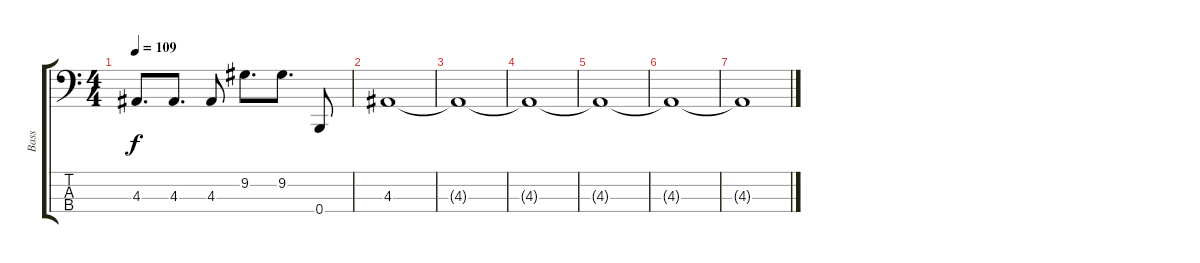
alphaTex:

\track ("Bass" "Bass") {instrument electricbassfinger}
\staff {score tabs}
\tuning (E2 B1 Gb1 B0) {hide}
\ts (4 4)
\tempo 109
\clef f4
\ks c
4.3.8{d dy f} 4.3.8{d} 4.3.8 9.2.8{d} 9.2.8{d} 0.4.8 |
4.3.1 |
4.3{t}.1 |
4.3{t}.1{volume 0} |
4.3{t}.1 |
4.3{t}.1 |
4.3{t}.1
